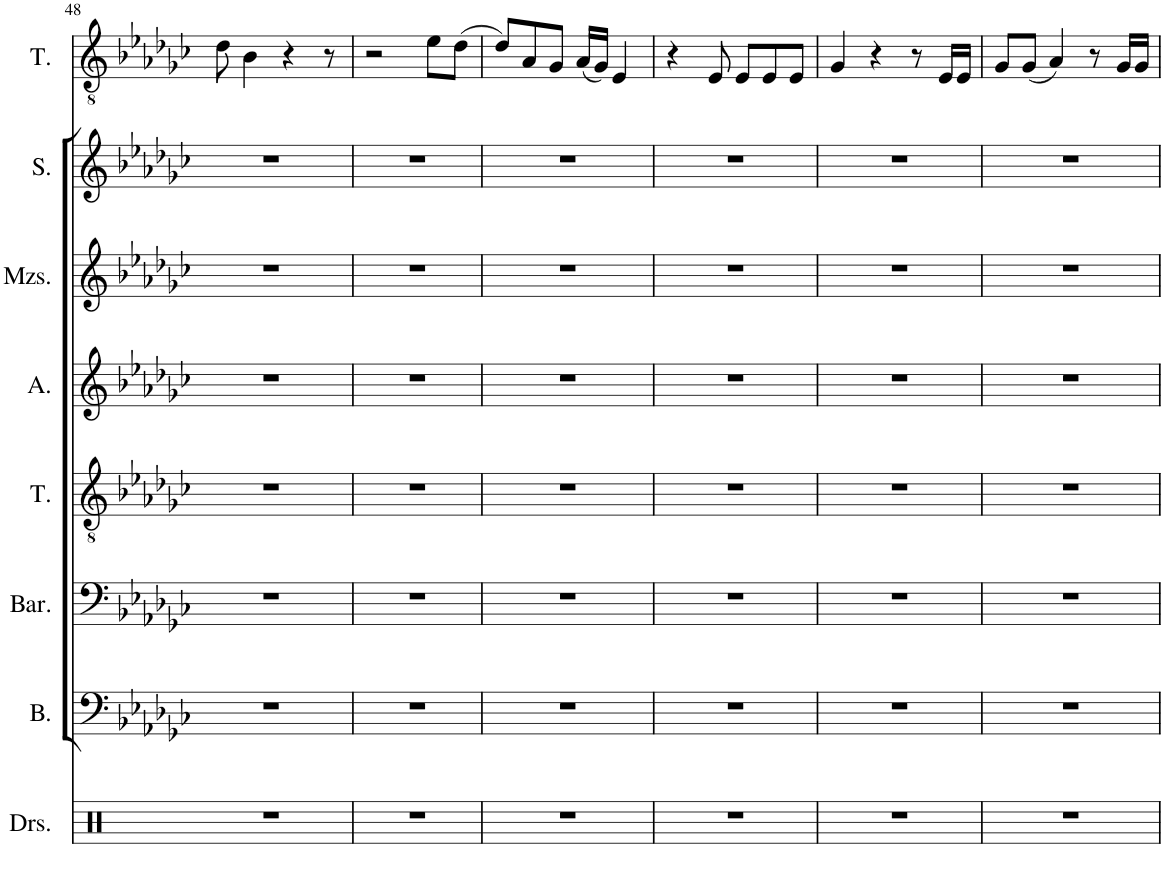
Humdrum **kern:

**kern	**kern	**kern	**kern	**kern	**kern	**kern	**kern
*part8	*part7	*part6	*part5	*part4	*part3	*part2	*part1
*staff8	*staff7	*staff6	*staff5	*staff4	*staff3	*staff2	*staff1
*I"Drumset	*I"Bass	*I"Baritone	*I"Tenor	*I"Alto	*I"Mezzo-soprano	*I"Soprano	*I"Tenor
*I'Drs.	*I'B.	*I'Bar.	*I'T.	*I'A.	*I'Mzs.	*I'S.	*I'T.
!!LO:PB:g=z
*clefX	*clefF4	*clefF4	*clefGv2	*clefG2	*clefG2	*clefG2	*clefGv2
*k[]	*k[b-e-a-d-g-c-]	*k[b-e-a-d-g-c-]	*k[b-e-a-d-g-c-]	*k[b-e-a-d-g-c-]	*k[b-e-a-d-g-c-]	*k[b-e-a-d-g-c-]	*k[b-e-a-d-g-c-]
*M6/8	*M6/8	*M6/8	*M6/8	*M6/8	*M6/8	*M6/8	*M6/8
=48	=48	=48	=48	=48	=48	=48	=48
2.r	2.r	2.r	2.r	2.r	2.r	2.r	8d-\
.	.	.	.	.	.	.	4B-\
.	.	.	.	.	.	.	4r
.	.	.	.	.	.	.	8r
=49	=49	=49	=49	=49	=49	=49	=49
2.r	2.r	2.r	2.r	2.r	2.r	2.r	2r
.	.	.	.	.	.	.	8e-\L
.	.	.	.	.	.	.	(8d-\J
=50	=50	=50	=50	=50	=50	=50	=50
2.r	2.r	2.r	2.r	2.r	2.r	2.r	8d-/L)
.	.	.	.	.	.	.	8A-/
.	.	.	.	.	.	.	8G-/J
.	.	.	.	.	.	.	(16A-/LL
.	.	.	.	.	.	.	16G-/JJ)
.	.	.	.	.	.	.	4E-/
=51	=51	=51	=51	=51	=51	=51	=51
2.r	2.r	2.r	2.r	2.r	2.r	2.r	4r
.	.	.	.	.	.	.	8E-/
.	.	.	.	.	.	.	8E-/L
.	.	.	.	.	.	.	8E-/
.	.	.	.	.	.	.	8E-/J
=52	=52	=52	=52	=52	=52	=52	=52
2.r	2.r	2.r	2.r	2.r	2.r	2.r	4G-/
.	.	.	.	.	.	.	4r
.	.	.	.	.	.	.	8r
.	.	.	.	.	.	.	16E-/LL
.	.	.	.	.	.	.	16E-/JJ
=53	=53	=53	=53	=53	=53	=53	=53
2.r	2.r	2.r	2.r	2.r	2.r	2.r	8G-/L
.	.	.	.	.	.	.	(8G-/J
.	.	.	.	.	.	.	4A-/)
.	.	.	.	.	.	.	8r
.	.	.	.	.	.	.	16G-/LL
.	.	.	.	.	.	.	16G-/JJ
=	=	=	=	=	=	=	=
*-	*-	*-	*-	*-	*-	*-	*-
